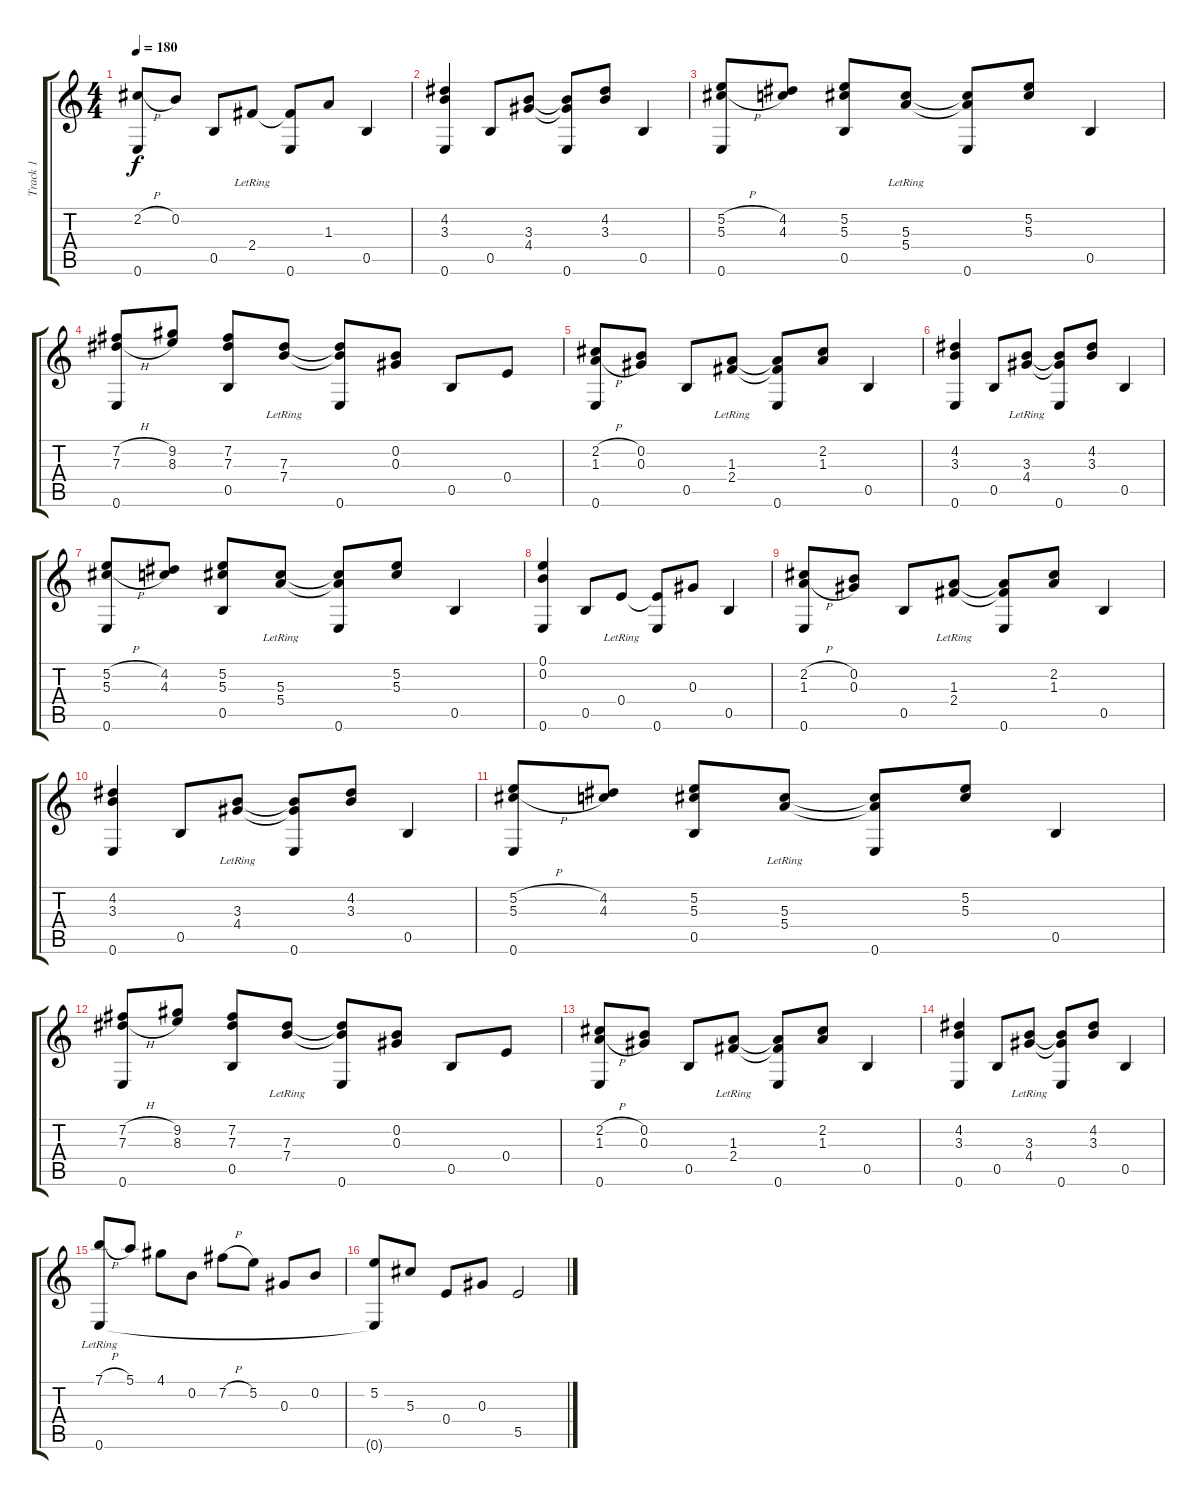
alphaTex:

\track ("Track 1" "Track 1") {instrument acousticguitarnylon}
\staff {score tabs}
\tuning (E4 B3 Ab3 E3 B2 E2) {hide}
\ts (4 4)
\tempo 180
\clef g2
\ks c
(2.2{h} 0.6).8{dy f} 0.2.8 0.5.8 2.4{lr}.8 (2.4{t} 0.6).8 1.3.8 0.5.4 |
(4.2 3.3 0.6).4 0.5.8 (3.3 4.4).8 (3.3{t} 4.4{t} 0.6).8 (4.2 3.3).8 0.5.4 |
(5.2{h} 5.3{h} 0.6).8 (4.2 4.3).8 (5.2 5.3 0.5).8 (5.3{lr} 5.4{lr}).8 (5.3{t} 5.4{t} 0.6).8 (5.2 5.3).8 0.5.4 |
(7.2{h} 7.3{h} 0.6).8 (9.2 8.3).8 (7.2 7.3 0.5).8 (7.3{lr} 7.4{lr}).8 (7.3{t} 7.4{t} 0.6).8 (0.2 0.3).8 0.5.8 0.4.8 |
(2.2{h} 1.3{h} 0.6).8 (0.2 0.3).8 0.5.8 (1.3{lr} 2.4{lr}).8 (1.3{t} 2.4{t} 0.6).8 (2.2 1.3).8 0.5.4 |
(4.2 3.3 0.6).4 0.5.8 (3.3{lr} 4.4{lr}).8 (3.3{t} 4.4{t} 0.6).8 (4.2 3.3).8 0.5.4 |
(5.2{h} 5.3{h} 0.6).8 (4.2 4.3).8 (5.2 5.3 0.5).8 (5.3{lr} 5.4{lr}).8 (5.3{t} 5.4{t} 0.6).8 (5.2 5.3).8 0.5.4 |
(0.1 0.2 0.6).4 0.5.8 0.4{lr}.8 (0.4{t} 0.6).8 0.3.8 0.5.4 |
(2.2{h} 1.3{h} 0.6).8 (0.2 0.3).8 0.5.8 (1.3{lr} 2.4{lr}).8 (1.3{t} 2.4{t} 0.6).8 (2.2 1.3).8 0.5.4 |
(4.2 3.3 0.6).4 0.5.8 (3.3{lr} 4.4{lr}).8 (3.3{t} 4.4{t} 0.6).8 (4.2 3.3).8 0.5.4 |
(5.2{h} 5.3{h} 0.6).8 (4.2 4.3).8 (5.2 5.3 0.5).8 (5.3{lr} 5.4{lr}).8 (5.3{t} 5.4{t} 0.6).8 (5.2 5.3).8 0.5.4 |
(7.2{h} 7.3{h} 0.6).8 (9.2 8.3).8 (7.2 7.3 0.5).8 (7.3{lr} 7.4{lr}).8 (7.3{t} 7.4{t} 0.6).8 (0.2 0.3).8 0.5.8 0.4.8 |
(2.2{h} 1.3{h} 0.6).8 (0.2 0.3).8 0.5.8 (1.3{lr} 2.4{lr}).8 (1.3{t} 2.4{t} 0.6).8 (2.2 1.3).8 0.5.4 |
(4.2 3.3 0.6).4 0.5.8 (3.3{lr} 4.4{lr}).8 (3.3{t} 4.4{t} 0.6).8 (4.2 3.3).8 0.5.4 |
(7.1{h} 0.6{lr}).8 5.1.8 4.1.8 0.2.8 7.2{h}.8 5.2.8 0.3.8 0.2.8 |
(5.2 0.6{t}).8 5.3.8 0.4.8 0.3.8 5.5.2
